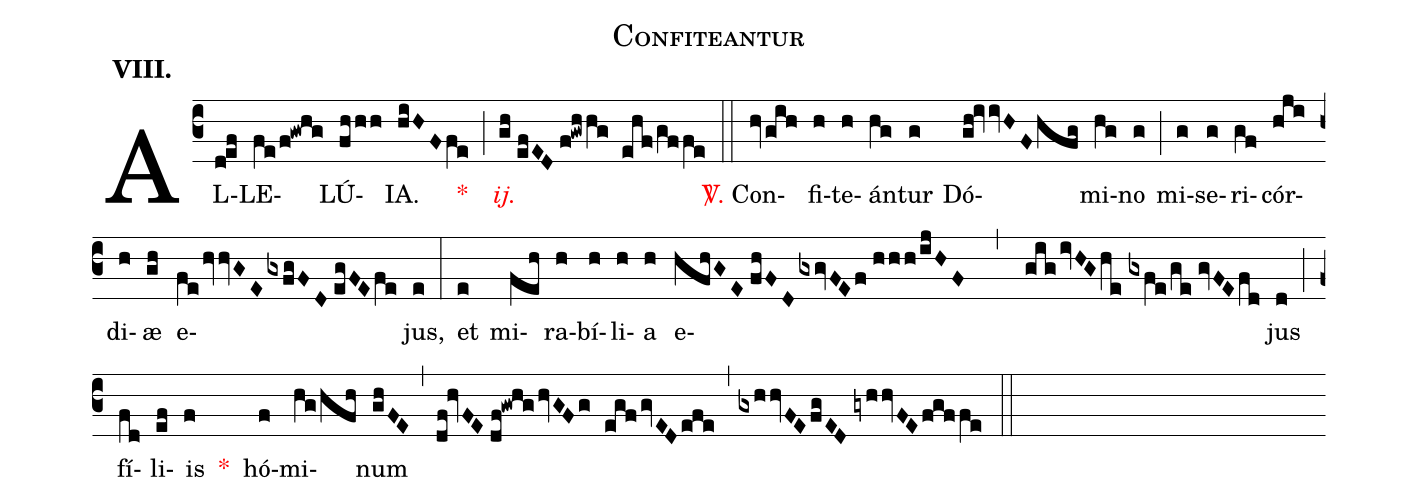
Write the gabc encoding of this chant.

name:Confiteantur;
mode:VIII.;
office-part:Alleluia;
%%
(c3) AL(d!ef)LE(fe/f!gwhg)LÚ(fhhh)IA.(hiHF/fe) <v>\red{*}</v>(;) <v>\redit{ij.}</v>(gh//efED//f!gwhhg ehf/gffe) (::) <v>\red{\Vbar.}</v> Con(hv/gih)fi(h)te(h)án(hg)tur(g) Dó(gh!ivvHF/hfg)mi(hg)no(g) (;) mi(g)se(g)ri(gf)cór(hji)di(h)æ(gh) e(fe/hvvGE/gxfgFD//egFE/fe)jus,(e) (:) et(e) mi(feh)ra(h)bí(h)li(h)a(h) e(hfhGE//fhFD/gxgvFE/f//hhh/ijHF/ , gig/ivHG/he//gxfe/ge//gvFE/fd)jus(d) (;) fí(fd)li(ef)is(f) <v>\red{*}</v>() hó(f)mi(hg/hfh)num(ghFE) (,) (df!hvFE//df!gwhg/hvGFg egf/gvED/efe) (,) (gxhhvFE/fgED//gyhhvFE/fgffe) (::)
